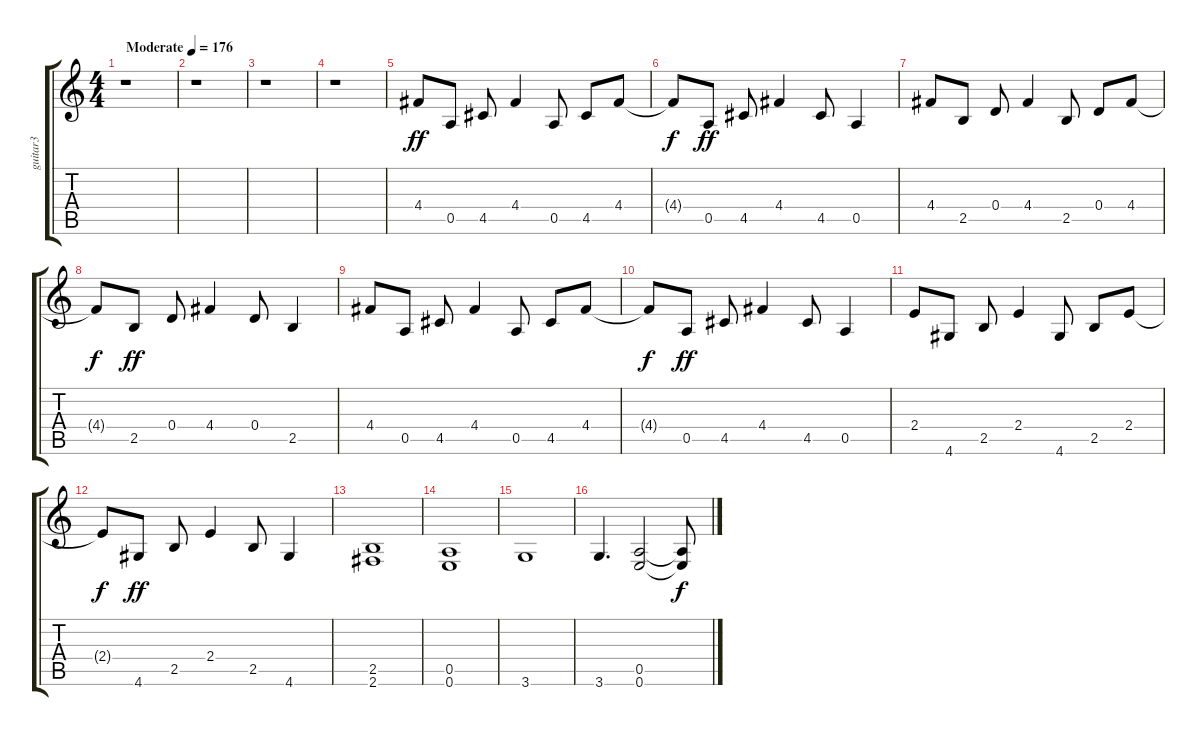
\track ("guitar3" "guitar3") {instrument acousticguitarsteel}
\staff {score tabs}
\tuning (E4 B3 G3 D3 A2 E2) {hide}
\ts (4 4)
\tempo (176 "Moderate")
\clef g2
\ks c
r.1{dy ff instrument acousticguitarsteel} |
r.1 |
r.1 |
r.1 |
4.4.8 0.5.8 4.5.8 4.4.4 0.5.8 4.5.8 4.4.8 |
4.4{t}.8{dy f} 0.5.8{dy ff} 4.5.8 4.4.4 4.5.8 0.5.4 |
4.4.8 2.5.8 0.4.8 4.4.4 2.5.8 0.4.8 4.4.8 |
4.4{t}.8{dy f} 2.5.8{dy ff} 0.4.8 4.4.4 0.4.8 2.5.4 |
4.4.8 0.5.8 4.5.8 4.4.4 0.5.8 4.5.8 4.4.8 |
4.4{t}.8{dy f} 0.5.8{dy ff} 4.5.8 4.4.4 4.5.8 0.5.4 |
2.4.8 4.6.8 2.5.8 2.4.4 4.6.8 2.5.8 2.4.8 |
2.4{t}.8{dy f} 4.6.8{dy ff} 2.5.8 2.4.4 2.5.8 4.6.4 |
(2.5 2.6).1 |
(0.5 0.6).1 |
3.6.1 |
3.6.4{d} (0.5 0.6).2 (0.5{t} 0.6{t}).8{dy f}
